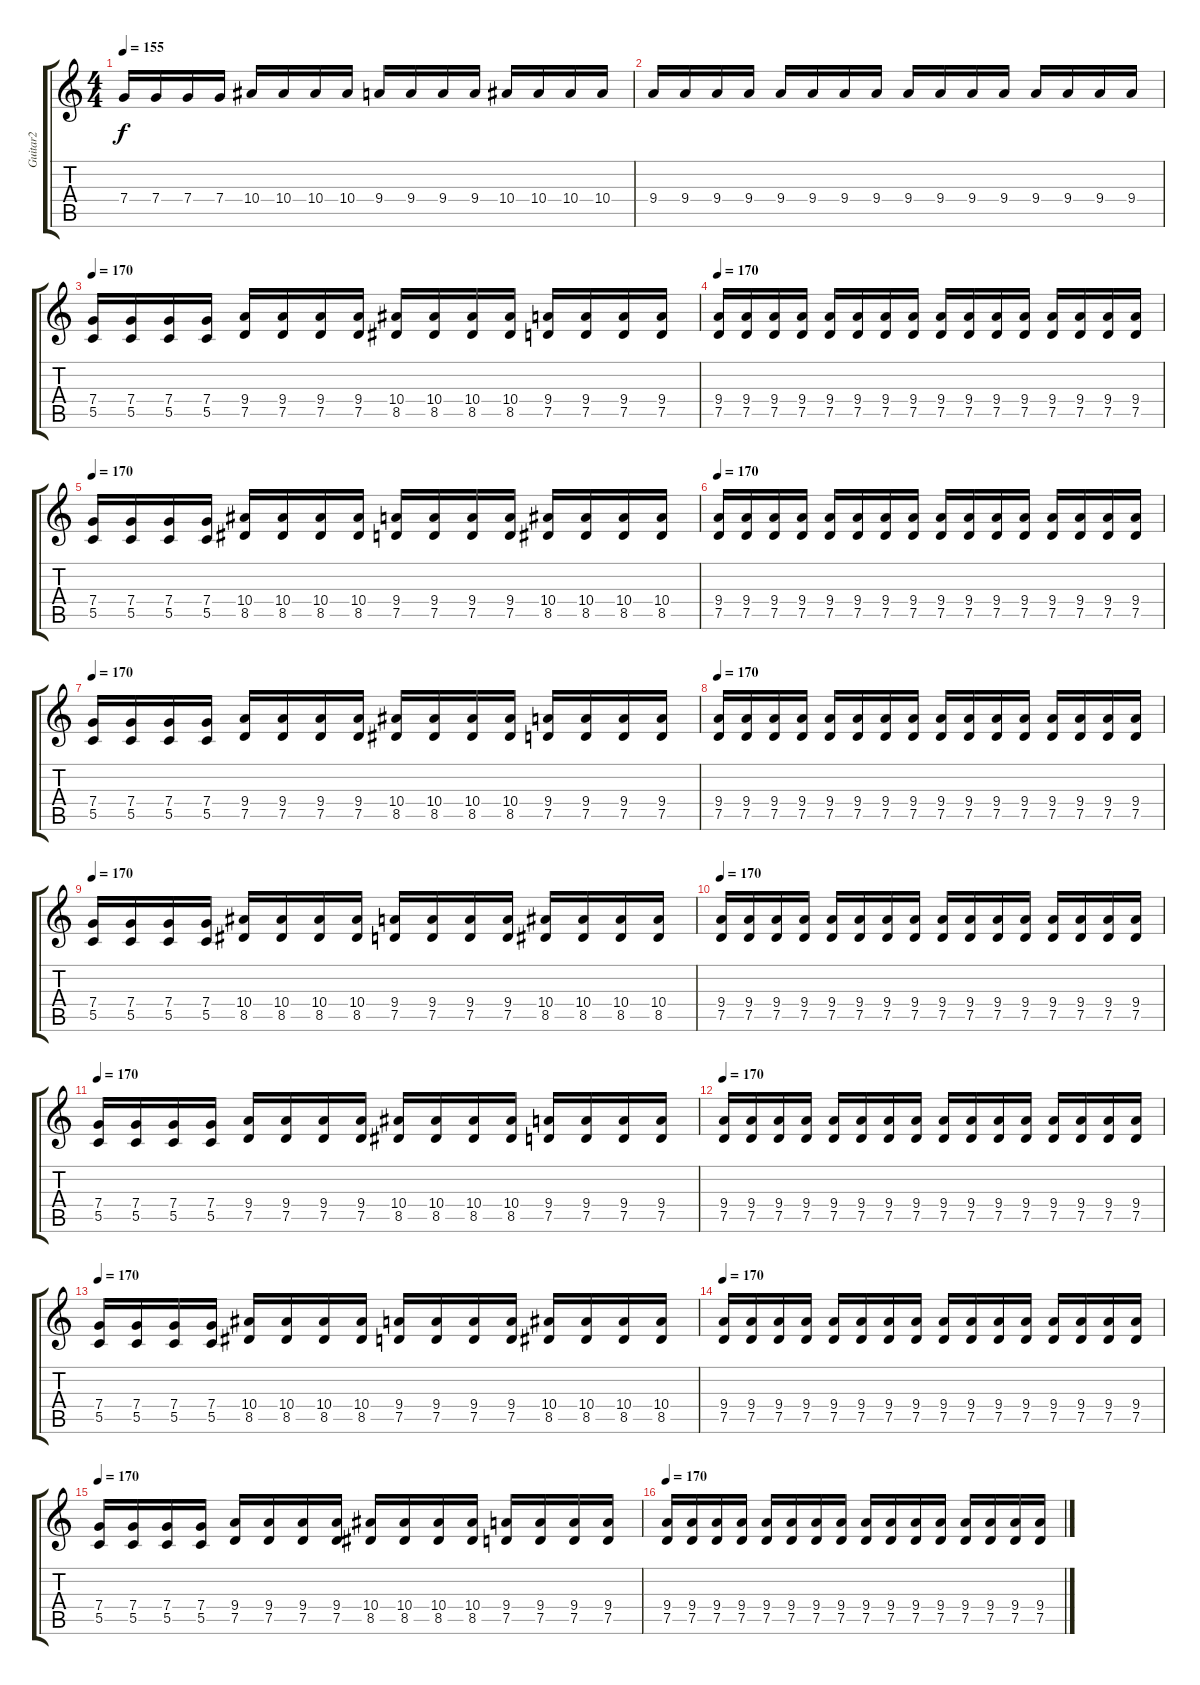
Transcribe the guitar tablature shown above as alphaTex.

\track ("Guitar2" "Guitar2") {instrument distortionguitar}
\staff {score tabs}
\tuning (D4 A3 F3 C3 G2 D2) {hide}
\ts (4 4)
\tempo 155
\clef g2
\ks c
7.4.16{dy f} 7.4.16 7.4.16 7.4.16 10.4.16 10.4.16 10.4.16 10.4.16 9.4.16 9.4.16 9.4.16 9.4.16 10.4.16 10.4.16 10.4.16 10.4.16 |
9.4.16 9.4.16 9.4.16 9.4.16 9.4.16 9.4.16 9.4.16 9.4.16 9.4.16 9.4.16 9.4.16 9.4.16 9.4.16 9.4.16 9.4.16 9.4.16 |
\tempo 170
(7.4 5.5).16 (7.4 5.5).16 (7.4 5.5).16 (7.4 5.5).16 (9.4 7.5).16 (9.4 7.5).16 (9.4 7.5).16 (9.4 7.5).16 (10.4 8.5).16 (10.4 8.5).16 (10.4 8.5).16 (10.4 8.5).16 (9.4 7.5).16 (9.4 7.5).16 (9.4 7.5).16 (9.4 7.5).16 |
\tempo 170
(9.4 7.5).16 (9.4 7.5).16 (9.4 7.5).16 (9.4 7.5).16 (9.4 7.5).16 (9.4 7.5).16 (9.4 7.5).16 (9.4 7.5).16 (9.4 7.5).16 (9.4 7.5).16 (9.4 7.5).16 (9.4 7.5).16 (9.4 7.5).16 (9.4 7.5).16 (9.4 7.5).16 (9.4 7.5).16 |
\tempo 170
(7.4 5.5).16 (7.4 5.5).16 (7.4 5.5).16 (7.4 5.5).16 (10.4 8.5).16 (10.4 8.5).16 (10.4 8.5).16 (10.4 8.5).16 (9.4 7.5).16 (9.4 7.5).16 (9.4 7.5).16 (9.4 7.5).16 (10.4 8.5).16 (10.4 8.5).16 (10.4 8.5).16 (10.4 8.5).16 |
\tempo 170
(9.4 7.5).16 (9.4 7.5).16 (9.4 7.5).16 (9.4 7.5).16 (9.4 7.5).16 (9.4 7.5).16 (9.4 7.5).16 (9.4 7.5).16 (9.4 7.5).16 (9.4 7.5).16 (9.4 7.5).16 (9.4 7.5).16 (9.4 7.5).16 (9.4 7.5).16 (9.4 7.5).16 (9.4 7.5).16 |
\tempo 170
(7.4 5.5).16 (7.4 5.5).16 (7.4 5.5).16 (7.4 5.5).16 (9.4 7.5).16 (9.4 7.5).16 (9.4 7.5).16 (9.4 7.5).16 (10.4 8.5).16 (10.4 8.5).16 (10.4 8.5).16 (10.4 8.5).16 (9.4 7.5).16 (9.4 7.5).16 (9.4 7.5).16 (9.4 7.5).16 |
\tempo 170
(9.4 7.5).16 (9.4 7.5).16 (9.4 7.5).16 (9.4 7.5).16 (9.4 7.5).16 (9.4 7.5).16 (9.4 7.5).16 (9.4 7.5).16 (9.4 7.5).16 (9.4 7.5).16 (9.4 7.5).16 (9.4 7.5).16 (9.4 7.5).16 (9.4 7.5).16 (9.4 7.5).16 (9.4 7.5).16 |
\tempo 170
(7.4 5.5).16 (7.4 5.5).16 (7.4 5.5).16 (7.4 5.5).16 (10.4 8.5).16 (10.4 8.5).16 (10.4 8.5).16 (10.4 8.5).16 (9.4 7.5).16 (9.4 7.5).16 (9.4 7.5).16 (9.4 7.5).16 (10.4 8.5).16 (10.4 8.5).16 (10.4 8.5).16 (10.4 8.5).16 |
\tempo 170
(9.4 7.5).16 (9.4 7.5).16 (9.4 7.5).16 (9.4 7.5).16 (9.4 7.5).16 (9.4 7.5).16 (9.4 7.5).16 (9.4 7.5).16 (9.4 7.5).16 (9.4 7.5).16 (9.4 7.5).16 (9.4 7.5).16 (9.4 7.5).16 (9.4 7.5).16 (9.4 7.5).16 (9.4 7.5).16 |
\tempo 170
(7.4 5.5).16 (7.4 5.5).16 (7.4 5.5).16 (7.4 5.5).16 (9.4 7.5).16 (9.4 7.5).16 (9.4 7.5).16 (9.4 7.5).16 (10.4 8.5).16 (10.4 8.5).16 (10.4 8.5).16 (10.4 8.5).16 (9.4 7.5).16 (9.4 7.5).16 (9.4 7.5).16 (9.4 7.5).16 |
\tempo 170
(9.4 7.5).16 (9.4 7.5).16 (9.4 7.5).16 (9.4 7.5).16 (9.4 7.5).16 (9.4 7.5).16 (9.4 7.5).16 (9.4 7.5).16 (9.4 7.5).16 (9.4 7.5).16 (9.4 7.5).16 (9.4 7.5).16 (9.4 7.5).16 (9.4 7.5).16 (9.4 7.5).16 (9.4 7.5).16 |
\tempo 170
(7.4 5.5).16 (7.4 5.5).16 (7.4 5.5).16 (7.4 5.5).16 (10.4 8.5).16 (10.4 8.5).16 (10.4 8.5).16 (10.4 8.5).16 (9.4 7.5).16 (9.4 7.5).16 (9.4 7.5).16 (9.4 7.5).16 (10.4 8.5).16 (10.4 8.5).16 (10.4 8.5).16 (10.4 8.5).16 |
\tempo 170
(9.4 7.5).16 (9.4 7.5).16 (9.4 7.5).16 (9.4 7.5).16 (9.4 7.5).16 (9.4 7.5).16 (9.4 7.5).16 (9.4 7.5).16 (9.4 7.5).16 (9.4 7.5).16 (9.4 7.5).16 (9.4 7.5).16 (9.4 7.5).16 (9.4 7.5).16 (9.4 7.5).16 (9.4 7.5).16 |
\tempo 170
(7.4 5.5).16 (7.4 5.5).16 (7.4 5.5).16 (7.4 5.5).16 (9.4 7.5).16 (9.4 7.5).16 (9.4 7.5).16 (9.4 7.5).16 (10.4 8.5).16 (10.4 8.5).16 (10.4 8.5).16 (10.4 8.5).16 (9.4 7.5).16 (9.4 7.5).16 (9.4 7.5).16 (9.4 7.5).16 |
\tempo 170
(9.4 7.5).16 (9.4 7.5).16 (9.4 7.5).16 (9.4 7.5).16 (9.4 7.5).16 (9.4 7.5).16 (9.4 7.5).16 (9.4 7.5).16 (9.4 7.5).16 (9.4 7.5).16 (9.4 7.5).16 (9.4 7.5).16 (9.4 7.5).16 (9.4 7.5).16 (9.4 7.5).16 (9.4 7.5).16
